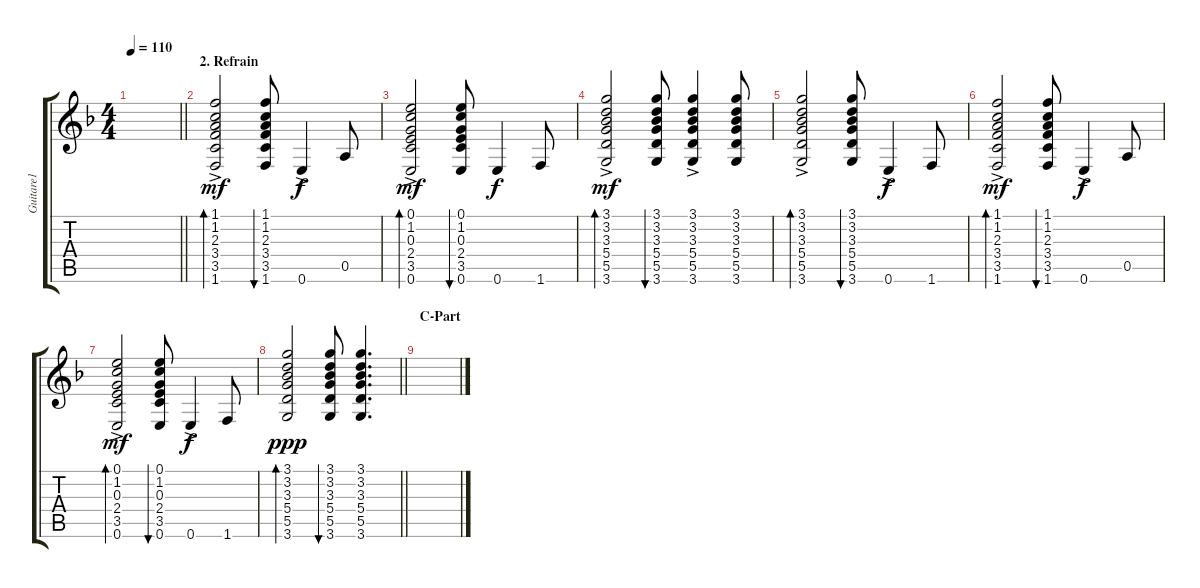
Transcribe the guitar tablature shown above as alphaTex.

\track ("Guitare1" "Guitare1") {instrument acousticguitarsteel}
\staff {score tabs}
\tuning (E4 B3 G3 D3 A2 E2) {hide}
\ts (4 4)
\tempo 110
\clef g2
\barLineRight lightlight
\ks f
|
\section ("" "2. Refrain")
(1.1{ac} 1.2 2.3 3.4 3.5 1.6).2{bd 60 dy mf} (1.1 1.2 2.3 3.4 3.5 1.6).8{bu 60} 0.6{ac}.4{dy f} 0.5.8 |
(0.1 1.2 0.3{ac} 2.4 3.5 0.6).2{bd 60 dy mf} (0.1 1.2 0.3 2.4 3.5 0.6).8{bu 60} 0.6.4{dy f} 1.6.8 |
(3.1 3.2 3.3{ac} 5.4 5.5 3.6).2{bd 60 dy mf} (3.1 3.2 3.3 5.4 5.5 3.6).8{bu 60} (3.1{ac} 3.2 3.3 5.4 5.5 3.6).4 (3.1 3.2 3.3 5.4 5.5 3.6).8 |
(3.1 3.2 3.3{ac} 5.4 5.5 3.6).2{bd 60} (3.1 3.2 3.3 5.4 5.5 3.6).8{bu 60} 0.6{ac}.4{dy f} 1.6.8 |
(1.1 1.2 2.3{ac} 3.4 3.5 1.6).2{bd 60 dy mf volume 4} (1.1 1.2 2.3 3.4 3.5 1.6).8{bu 60} 0.6{ac}.4{dy f} 0.5.8 |
(0.1 1.2 0.3{ac} 2.4 3.5 0.6).2{bd 60 dy mf} (0.1 1.2 0.3 2.4 3.5 0.6).8{bu 60} 0.6{ac}.4{dy f} 1.6.8 |
\barLineRight lightlight
(3.1 3.2 3.3 5.4 5.5 3.6).2{bd 60 dy ppp} (3.1 3.2 3.3 5.4 5.5 3.6).8{bu 60} (3.1 3.2 3.3 5.4 5.5 3.6).4{d} |
\section ("" "C-Part")
